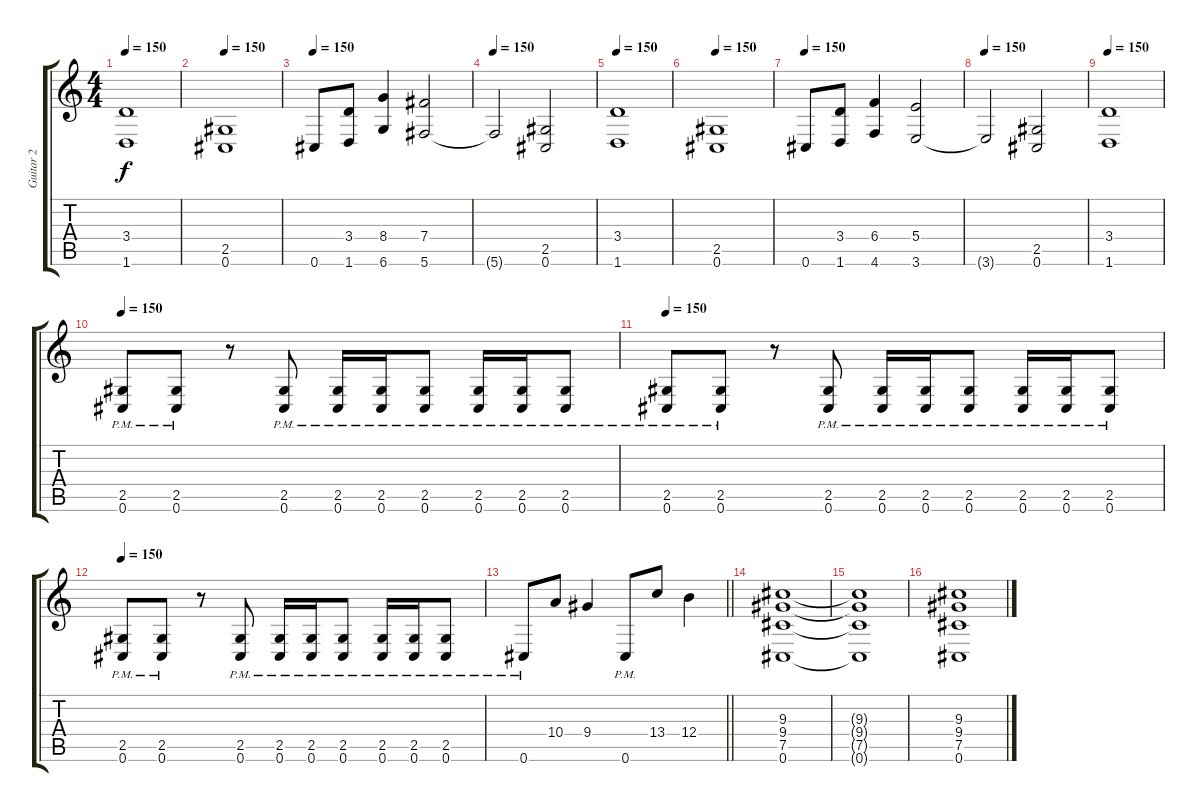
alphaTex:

\track ("Guitar 2" "Guitar 2") {instrument overdrivenguitar}
\staff {score tabs}
\tuning (Db4 Ab3 E3 B2 Gb2 Db2) {hide}
\ts (4 4)
\tempo 150
\clef g2
\ks c
(3.4 1.6).1{dy f} |
\tempo 150
(2.5 0.6).1 |
\tempo 150
0.6.8 (3.4 1.6).8 (8.4 6.6).4 (7.4 5.6).2 |
\tempo 150
5.6{t}.2 (2.5 0.6).2 |
\tempo 150
(3.4 1.6).1 |
\tempo 150
(2.5 0.6).1 |
\tempo 150
0.6.8 (3.4 1.6).8 (6.4 4.6).4 (5.4 3.6).2 |
\tempo 150
3.6{t}.2 (2.5 0.6).2 |
\tempo 150
(3.4 1.6).1 |
\tempo 150
(2.5{pm} 0.6{pm}).8 (2.5{pm} 0.6{pm}).8 r.8 (2.5{pm} 0.6{pm}).8 (2.5{pm} 0.6{pm}).16 (2.5{pm} 0.6{pm}).16 (2.5{pm} 0.6{pm}).8 (2.5{pm} 0.6{pm}).16 (2.5{pm} 0.6{pm}).16 (2.5{pm} 0.6{pm}).8 |
\tempo 150
(2.5{pm} 0.6{pm}).8 (2.5{pm} 0.6{pm}).8 r.8 (2.5{pm} 0.6{pm}).8 (2.5{pm} 0.6{pm}).16 (2.5{pm} 0.6{pm}).16 (2.5{pm} 0.6{pm}).8 (2.5{pm} 0.6{pm}).16 (2.5{pm} 0.6{pm}).16 (2.5{pm} 0.6{pm}).8 |
\tempo 150
(2.5{pm} 0.6{pm}).8 (2.5{pm} 0.6{pm}).8 r.8 (2.5{pm} 0.6{pm}).8 (2.5{pm} 0.6{pm}).16 (2.5{pm} 0.6{pm}).16 (2.5{pm} 0.6{pm}).8 (2.5{pm} 0.6{pm}).16 (2.5{pm} 0.6{pm}).16 (2.5{pm} 0.6{pm}).8 |
\barLineRight lightlight
0.6{pm}.8 10.4.8 9.4.4 0.6{pm}.8 13.4.8 12.4.4 |
(9.3 9.4 7.5 0.6).1 |
(9.3{t} 9.4{t} 7.5{t} 0.6{t}).1 |
(9.3 9.4 7.5 0.6).1
